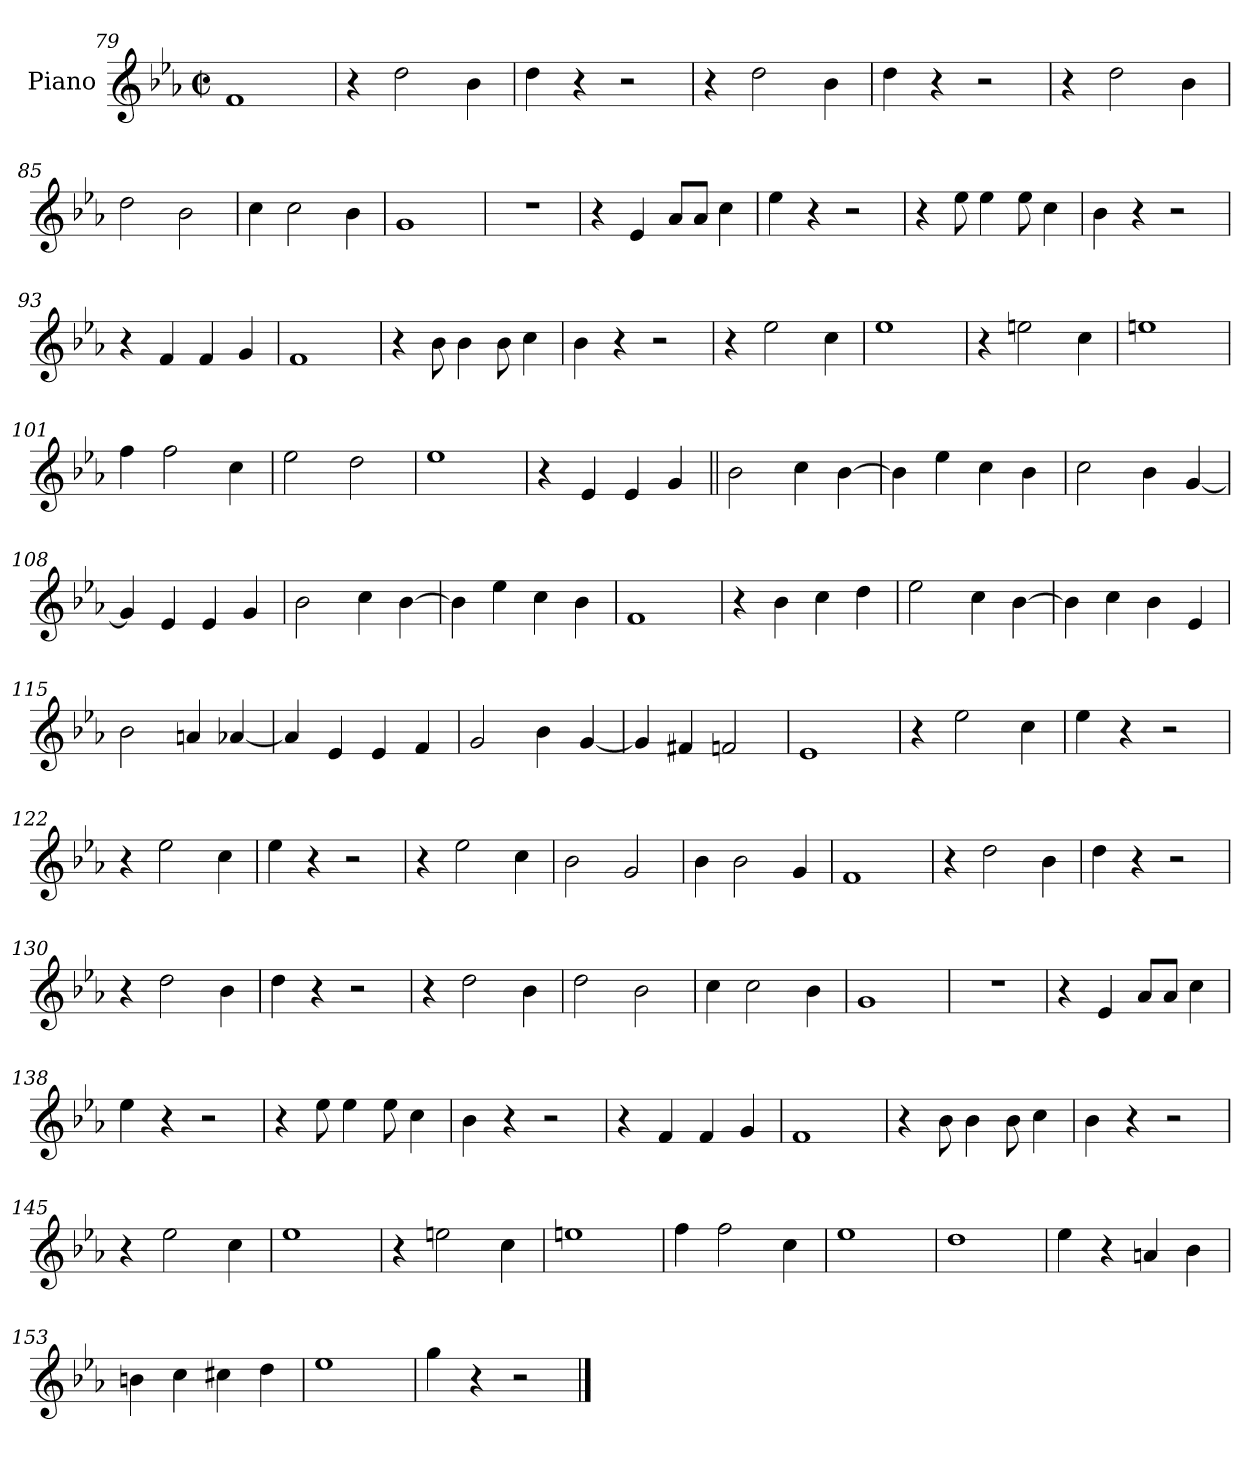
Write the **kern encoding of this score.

**kern
*part1
*staff1
*I"Piano
*I'Pno.
*clefG2
*k[b-e-a-]
*M2/2
*met(c|)
=79
1f
=80
4r
2dd
4b-
=81
4dd
4r
2r
=82
4r
2dd
4b-
=83
4dd
4r
2r
=84
4r
2dd
4b-
=85
2dd
2b-
=86
4cc
2cc
4b-
=87
1g
=88
1r
=89
4r
4e-
8a-L
8a-J
4cc
=90
4ee-
4r
2r
=91
4r
8ee-
4ee-
8ee-
4cc
=92
4b-
4r
2r
=93
4r
4f
4f
4g
=94
1f
=95
4r
8b-
4b-
8b-
4cc
=96
4b-
4r
2r
=97
4r
2ee-
4cc
=98
1ee-
=99
4r
2een
4cc
=100
1een
=101
4ff
2ff
4cc
=102
2ee-
2dd
=103
1ee-
=104
4r
4e-
4e-
4g
=105||
2b-
4cc
[4b-
=106
4b-]
4ee-
4cc
4b-
=107
2cc
4b-
[4g
=108
4g]
4e-
4e-
4g
=109
2b-
4cc
[4b-
=110
4b-]
4ee-
4cc
4b-
=111
1f
=112
4r
4b-
4cc
4dd
=113
2ee-
4cc
[4b-
=114
4b-]
4cc
4b-
4e-
=115
2b-
4an
[4a-X
=116
4a-]
4e-
4e-
4f
=117
2g
4b-
[4g
=118
4g]
4f#X
2fn
=119
1e-
=120
4r
2ee-
4cc
=121
4ee-
4r
2r
=122
4r
2ee-
4cc
=123
4ee-
4r
2r
=124
4r
2ee-
4cc
=125
2b-
2g
=126
4b-
2b-
4g
=127
1f
=128
4r
2dd
4b-
=129
4dd
4r
2r
=130
4r
2dd
4b-
=131
4dd
4r
2r
=132
4r
2dd
4b-
=133
2dd
2b-
=134
4cc
2cc
4b-
=135
1g
=136
1r
=137
4r
4e-
8a-L
8a-J
4cc
=138
4ee-
4r
2r
=139
4r
8ee-
4ee-
8ee-
4cc
=140
4b-
4r
2r
=141
4r
4f
4f
4g
=142
1f
=143
4r
8b-
4b-
8b-
4cc
=144
4b-
4r
2r
=145
4r
2ee-
4cc
=146
1ee-
=147
4r
2een
4cc
=148
1een
=149
4ff
2ff
4cc
=150
1ee-
=151
1dd
=152
4ee-
4r
4an
4b-
=153
4bn
4cc
4cc#X
4dd
=154
1ee-
=155
4gg
4r
2r
==
*-
